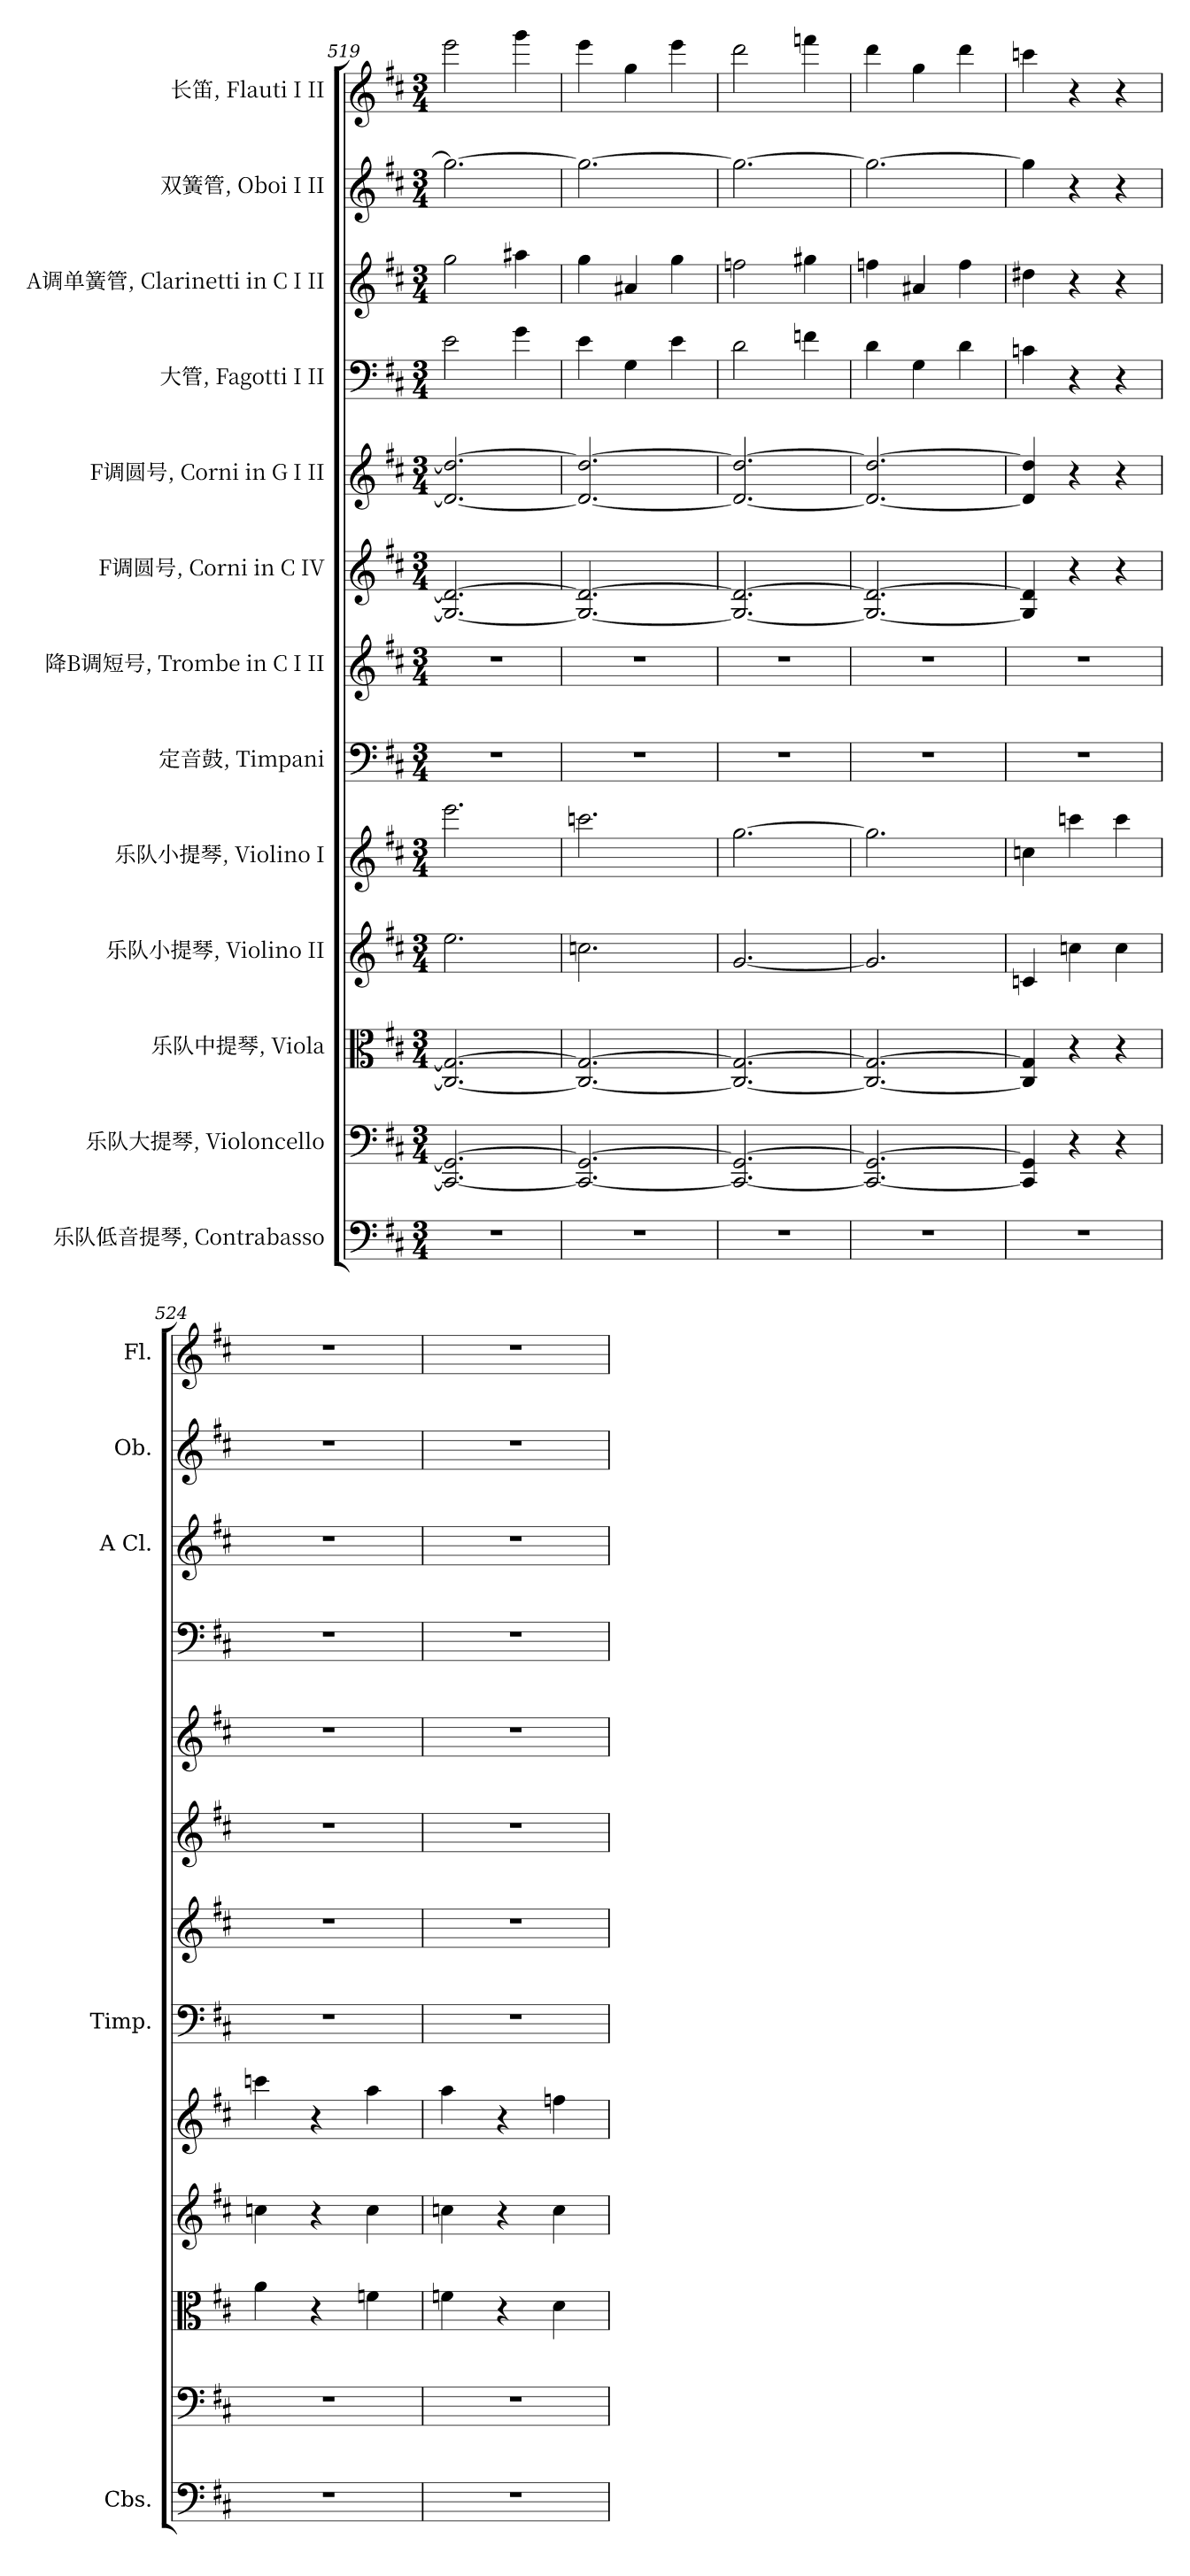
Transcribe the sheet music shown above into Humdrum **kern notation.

**kern	**kern	**kern	**kern	**kern	**kern	**kern	**kern	**kern	**kern	**kern	**kern	**kern
*part13	*part12	*part11	*part10	*part9	*part8	*part7	*part6	*part5	*part4	*part3	*part2	*part1
*staff13	*staff12	*staff11	*staff10	*staff9	*staff8	*staff7	*staff6	*staff5	*staff4	*staff3	*staff2	*staff1
*I"乐队低音提琴, Contrabasso	*I"乐队大提琴, Violoncello	*I"乐队中提琴, Viola	*I"乐队小提琴, Violino II	*I"乐队小提琴, Violino I	*I"定音鼓, Timpani	*I"降B调短号, Trombe in C I II	*I"F调圆号, Corni in C IV	*I"F调圆号, Corni in G I II	*I"大管, Fagotti I II	*I"A调单簧管, Clarinetti in C I II	*I"双簧管, Oboi I II	*I"长笛, Flauti I II
*I'Cbs.	*	*	*	*	*I'Timp.	*	*	*	*	*I'A Cl.	*I'Ob.	*I'Fl.
*clefF4	*clefF4	*clefC3	*clefG2	*clefG2	*clefF4	*clefG2	*clefG2	*clefG2	*clefF4	*clefG2	*clefG2	*clefG2
*ITrd7c12	*	*	*	*	*	*ITrd1c2	*ITrd4c7	*ITrd4c7	*	*ITrd2c3	*	*
*k[f#c#]	*k[f#c#]	*k[f#c#]	*k[f#c#]	*k[f#c#]	*k[f#c#]	*k[]	*k[f#]	*k[f#]	*k[f#c#]	*k[f#c#g#d#a#]	*k[f#c#]	*k[f#c#]
*M3/4	*M3/4	*M3/4	*M3/4	*M3/4	*M3/4	*M3/4	*M3/4	*M3/4	*M3/4	*M3/4	*M3/4	*M3/4
*MM328	*MM328	*MM328	*MM328	*MM328	*MM328	*MM328	*MM328	*MM328	*MM328	*MM328	*MM328	*MM328
=519	=519	=519	=519	=519	=519	=519	=519	=519	=519	=519	=519	=519
2.r	2.CC/_ 2.GG/_	2.C/_ 2.G/_	2.ee\	2.eee\	2.r	2.r	2.C/_ 2.G/_	2.G/_ 2.g/_	2e\	2ee\	2.gg\_	2eee\
*	*	*	*	*	*	*	*	*	*	*	*	*MM304
.	.	.	.	.	.	.	.	.	4g\	4ff##X\	.	4ggg\
=520	=520	=520	=520	=520	=520	=520	=520	=520	=520	=520	=520	=520
*	*	*	*	*	*	*	*	*	*	*	*	*MM328
2.r	2.CC/_ 2.GG/_	2.C/_ 2.G/_	2.ccn\	2.cccn\	2.r	2.r	2.C/_ 2.G/_	2.G/_ 2.g/_	4e\	4ee\	2.gg\_	4eee\
.	.	.	.	.	.	.	.	.	4G\	4f##X/	.	4gg\
*	*	*	*	*	*	*	*	*	*	*	*	*MM304
.	.	.	.	.	.	.	.	.	4e\	4ee\	.	4eee\
=521	=521	=521	=521	=521	=521	=521	=521	=521	=521	=521	=521	=521
*	*	*	*	*	*	*	*	*	*	*	*	*MM328
2.r	2.CC/_ 2.GG/_	2.C/_ 2.G/_	[2.g/	[2.gg\	2.r	2.r	2.C/_ 2.G/_	2.G/_ 2.g/_	2d\	2ddn\	2.gg\_	2ddd\
*	*	*	*	*	*	*	*	*	*	*	*	*MM304
.	.	.	.	.	.	.	.	.	4fn\	4ee#X\	.	4fffn\
!!LO:PB:g=z
=522	=522	=522	=522	=522	=522	=522	=522	=522	=522	=522	=522	=522
*	*	*	*	*	*	*	*	*	*	*	*	*MM328
2.r	2.CC/_ 2.GG/_	2.C/_ 2.G/_	2.g/]	2.gg\]	2.r	2.r	2.C/_ 2.G/_	2.G/_ 2.g/_	4d\	4ddn\	2.gg\_	4ddd\
.	.	.	.	.	.	.	.	.	4G\	4f##X/	.	4gg\
*	*	*	*	*	*	*	*	*	*	*	*	*MM304
.	.	.	.	.	.	.	.	.	4d\	4dd\	.	4ddd\
=523	=523	=523	=523	=523	=523	=523	=523	=523	=523	=523	=523	=523
*	*	*	*	*	*	*	*	*	*	*	*	*MM328
2.r	4CC/] 4GG/]	4C/] 4G/]	4cn/	4ccn\	2.r	2.r	4C/] 4G/]	4G/] 4g/]	4cn\	4b#X\	4gg\]	4cccn\
.	4r	4r	4ccn\	4cccn\	.	.	4r	4r	4r	4r	4r	4r
*	*	*	*	*	*	*	*	*	*	*	*	*MM313
.	4r	4r	4cc\	4ccc\	.	.	4r	4r	4r	4r	4r	4r
=524	=524	=524	=524	=524	=524	=524	=524	=524	=524	=524	=524	=524
*	*	*	*	*	*	*	*	*	*	*	*	*MM334
2.r	2.r	4a\	4ccn\	4cccn\	2.r	2.r	2.r	2.r	2.r	2.r	2.r	2.r
.	.	4r	4r	4r	.	.	.	.	.	.	.	.
.	.	4fn\	4cc\	4aa\	.	.	.	.	.	.	.	.
=525	=525	=525	=525	=525	=525	=525	=525	=525	=525	=525	=525	=525
*	*	*	*	*	*	*	*	*	*	*	*	*MM334
2.r	2.r	4fn\	4ccn\	4aa\	2.r	2.r	2.r	2.r	2.r	2.r	2.r	2.r
.	.	4r	4r	4r	.	.	.	.	.	.	.	.
.	.	4d\	4cc\	4ffn\	.	.	.	.	.	.	.	.
=	=	=	=	=	=	=	=	=	=	=	=	=
*-	*-	*-	*-	*-	*-	*-	*-	*-	*-	*-	*-	*-
